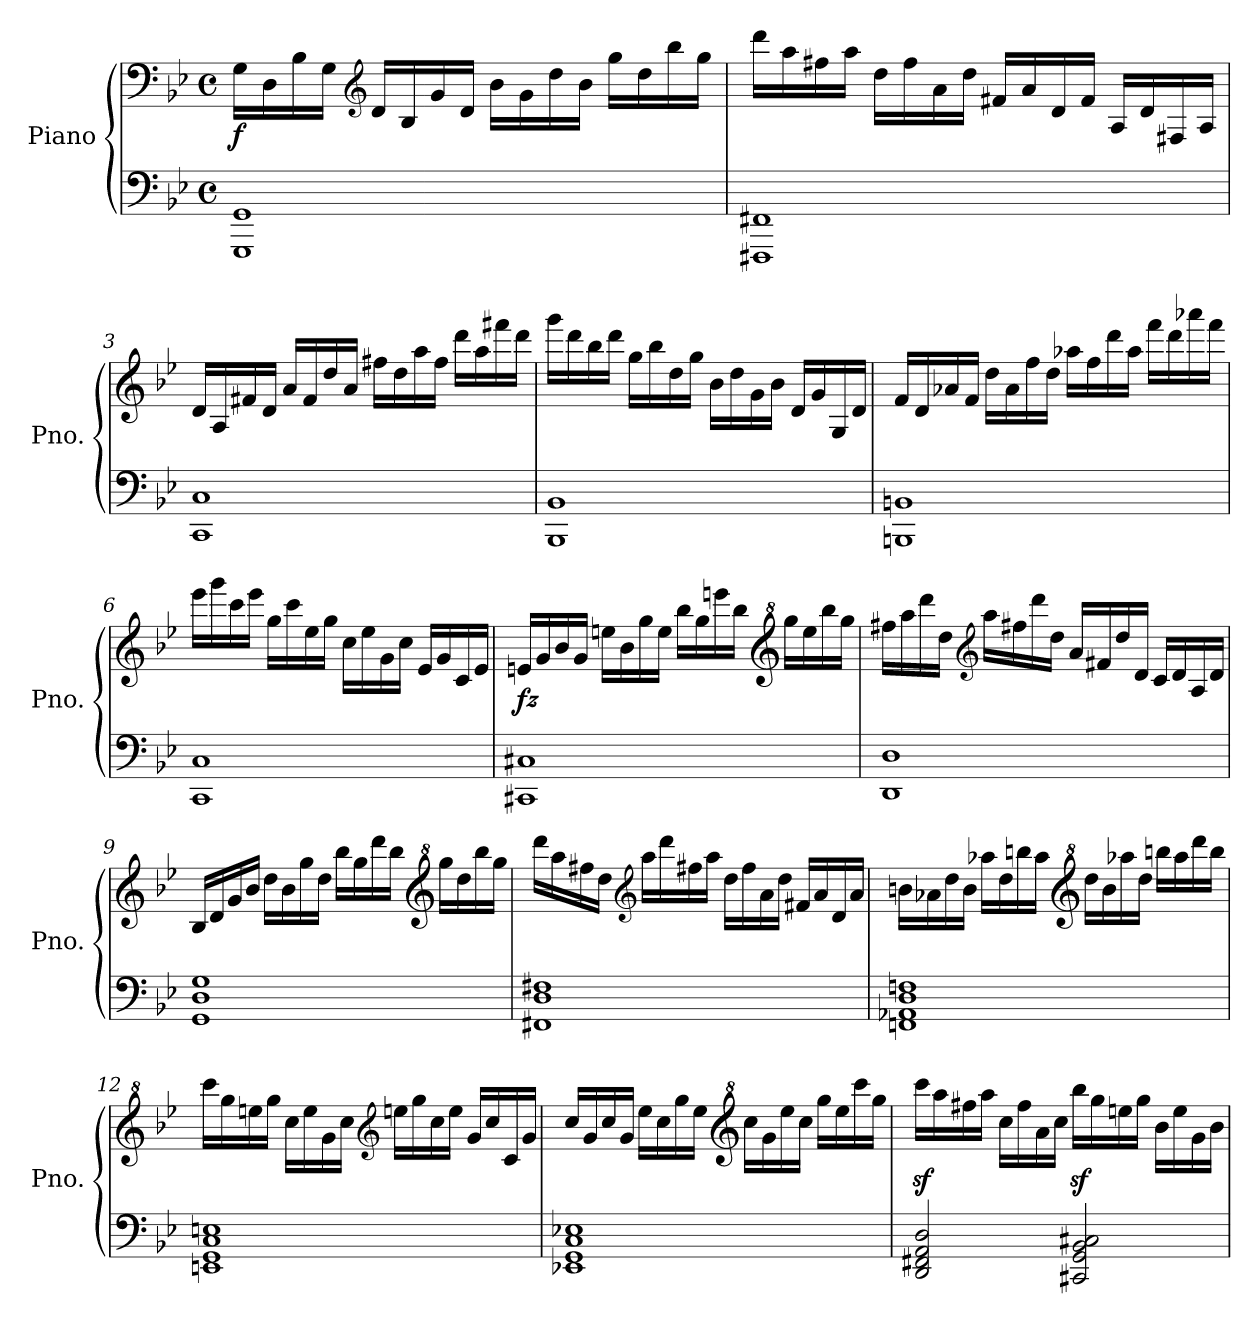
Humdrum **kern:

**kern	**kern	**dynam
*part1	*part1	*part1
*staff2	*staff1	*staff1/2
*I"Piano	*	*
*I'Pno.	*	*
*clefF4	*clefF4	*
*k[b-e-]	*k[b-e-]	*
*M4/4	*M4/4	*
*met(c)	*met(c)	*
*MM160	*MM160	*
=1	=1	=1
!	!	!LO:DY:b
1GGG 1GG	16G\LL	f
.	16D\	.
.	16B-\	.
.	16G\JJ	.
*	*clefG2	*
.	16d/LL	.
.	16B-/	.
.	16g/	.
.	16d/JJ	.
.	16b-\LL	.
.	16g\	.
.	16dd\	.
.	16b-\JJ	.
.	16gg\LL	.
.	16dd\	.
.	16bb-\	.
.	16gg\JJ	.
=2	=2	=2
1FFF#X 1FF#X	16ddd\LL	.
.	16aa\	.
.	16ff#X\	.
.	16aa\JJ	.
.	16dd\LL	.
.	16ff#\	.
.	16a\	.
.	16dd\JJ	.
.	16f#X/LL	.
.	16a/	.
.	16d/	.
.	16f#/JJ	.
.	16A/LL	.
.	16d/	.
.	16F#X/	.
.	16A/JJ	.
=3	=3	=3
1CC 1C	16d/LL	.
.	16A/	.
.	16f#X/	.
.	16d/JJ	.
.	16a/LL	.
.	16f#/	.
.	16dd/	.
.	16a/JJ	.
.	16ff#X\LL	.
.	16dd\	.
.	16aa\	.
.	16ff#\JJ	.
.	16ddd\LL	.
.	16aa\	.
.	16fff#X\	.
.	16ddd\JJ	.
=4	=4	=4
1BBB- 1BB-	16ggg\LL	.
.	16ddd\	.
.	16bb-\	.
.	16ddd\JJ	.
.	16gg\LL	.
.	16bb-\	.
.	16dd\	.
.	16gg\JJ	.
.	16b-\LL	.
.	16dd\	.
.	16g\	.
.	16b-\JJ	.
.	16d/LL	.
.	16g/	.
.	16G/	.
.	16d/JJ	.
=5	=5	=5
1BBBn 1BBn	16f/LL	.
.	16d/	.
.	16a-X/	.
.	16f/JJ	.
.	16dd\LL	.
.	16a-\	.
.	16ff\	.
.	16dd\JJ	.
.	16aa-X\LL	.
.	16ff\	.
.	16ddd\	.
.	16aa-\JJ	.
.	16fff\LL	.
.	16ddd\	.
.	16aaa-X\	.
.	16fff\JJ	.
=6	=6	=6
1CC 1C	16eee-\LL	.
.	16ggg\	.
.	16ccc\	.
.	16eee-\JJ	.
.	16gg\LL	.
.	16ccc\	.
.	16ee-\	.
.	16gg\JJ	.
.	16cc\LL	.
.	16ee-\	.
.	16g\	.
.	16cc\JJ	.
.	16e-/LL	.
.	16g/	.
.	16c/	.
.	16e-/JJ	.
=7	=7	=7
!	!	!LO:DY:b
1CC#X 1C#X	16en/LL	fz
.	16g/	.
.	16b-/	.
.	16g/JJ	.
.	16een\LL	.
.	16b-\	.
.	16gg\	.
.	16ee\JJ	.
.	16bb-\LL	.
.	16gg\	.
.	16eeen\	.
.	16bb-\JJ	.
*	*clefG^2	*
.	16ggg\LL	.
.	16eee\	.
.	16bbb-\	.
.	16ggg\JJ	.
=8	=8	=8
1DD 1D	16fff#X\LL	.
.	16aaa\	.
.	16dddd\	.
.	16ddd\JJ	.
*	*clefG2	*
.	16aa\LL	.
.	16ff#X\	.
.	16ddd\	.
.	16dd\JJ	.
.	16a/LL	.
.	16f#X/	.
.	16dd/	.
.	16d/JJ	.
.	16c/LL	.
.	16d/	.
.	16A/	.
.	16d/JJ	.
=9	=9	=9
1GG 1D 1G	16B-/LL	.
.	16d/	.
.	16g/	.
.	16b-/JJ	.
.	16dd\LL	.
.	16b-\	.
.	16gg\	.
.	16dd\JJ	.
.	16bb-\LL	.
.	16gg\	.
.	16ddd\	.
.	16bb-\JJ	.
*	*clefG^2	*
.	16ggg\LL	.
.	16ddd\	.
.	16bbb-\	.
.	16ggg\JJ	.
=10	=10	=10
1FF#X 1D 1F#X	16dddd\LL	.
.	16aaa\	.
.	16fff#X\	.
.	16ddd\JJ	.
*	*clefG2	*
.	16aa\LL	.
.	16ddd\	.
.	16ff#X\	.
.	16aa\JJ	.
.	16dd\LL	.
.	16ff#\	.
.	16a\	.
.	16dd\JJ	.
.	16f#X/LL	.
.	16a/	.
.	16d/	.
.	16a/JJ	.
=11	=11	=11
1FFn 1AA-X 1D 1Fn	16bn\LL	.
.	16a-X\	.
.	16dd\	.
.	16b\JJ	.
.	16aa-X\LL	.
.	16dd\	.
.	16bbn\	.
.	16aa-\JJ	.
*	*clefG^2	*
!	!	!LO:DY:b
!	!	!LO:DY:n=1:b
.	16ddd\LL	other-dynamics f
.	16bb\	.
.	16aaa-X\	.
.	16ddd\JJ	.
.	16bbbn\LL	.
.	16aaa-\	.
.	16dddd\	.
.	16bbb\JJ	.
=12	=12	=12
1EEn 1GG 1C 1En	16cccc\LL	.
.	16ggg\	.
.	16eeen\	.
.	16ggg\JJ	.
.	16ccc\LL	.
.	16eee\	.
.	16gg\	.
.	16ccc\JJ	.
*	*clefG2	*
.	16een\LL	.
.	16gg\	.
.	16cc\	.
.	16ee\JJ	.
.	16g/LL	.
.	16cc/	.
.	16c/	.
.	16g/JJ	.
=13	=13	=13
1EE-X 1GG 1C 1E-X	16cc/LL	.
.	16g/	.
.	16cc/	.
.	16g/JJ	.
.	16ee-\LL	.
.	16cc\	.
.	16gg\	.
.	16ee-\JJ	.
*	*clefG^2	*
.	16ccc\LL	.
.	16gg\	.
.	16eee-\	.
.	16ccc\JJ	.
.	16ggg\LL	.
.	16eee-\	.
.	16cccc\	.
.	16ggg\JJ	.
=14	=14	=14
2DD/ 2FF#X/ 2AA/ 2D/	16ccccz<\LL	.
.	16aaa\	.
.	16fff#X\	.
.	16aaa\JJ	.
.	16ccc\LL	.
.	16fff#\	.
.	16aa\	.
.	16ccc\JJ	.
2CC#X/ 2GG/ 2BB-/ 2C#X/	16bbb-z<\LL	.
.	16ggg\	.
.	16eeen\	.
.	16ggg\JJ	.
.	16bb-\LL	.
.	16eee\	.
.	16gg\	.
.	16bb-\JJ	.
=	=	=
*-	*-	*-
